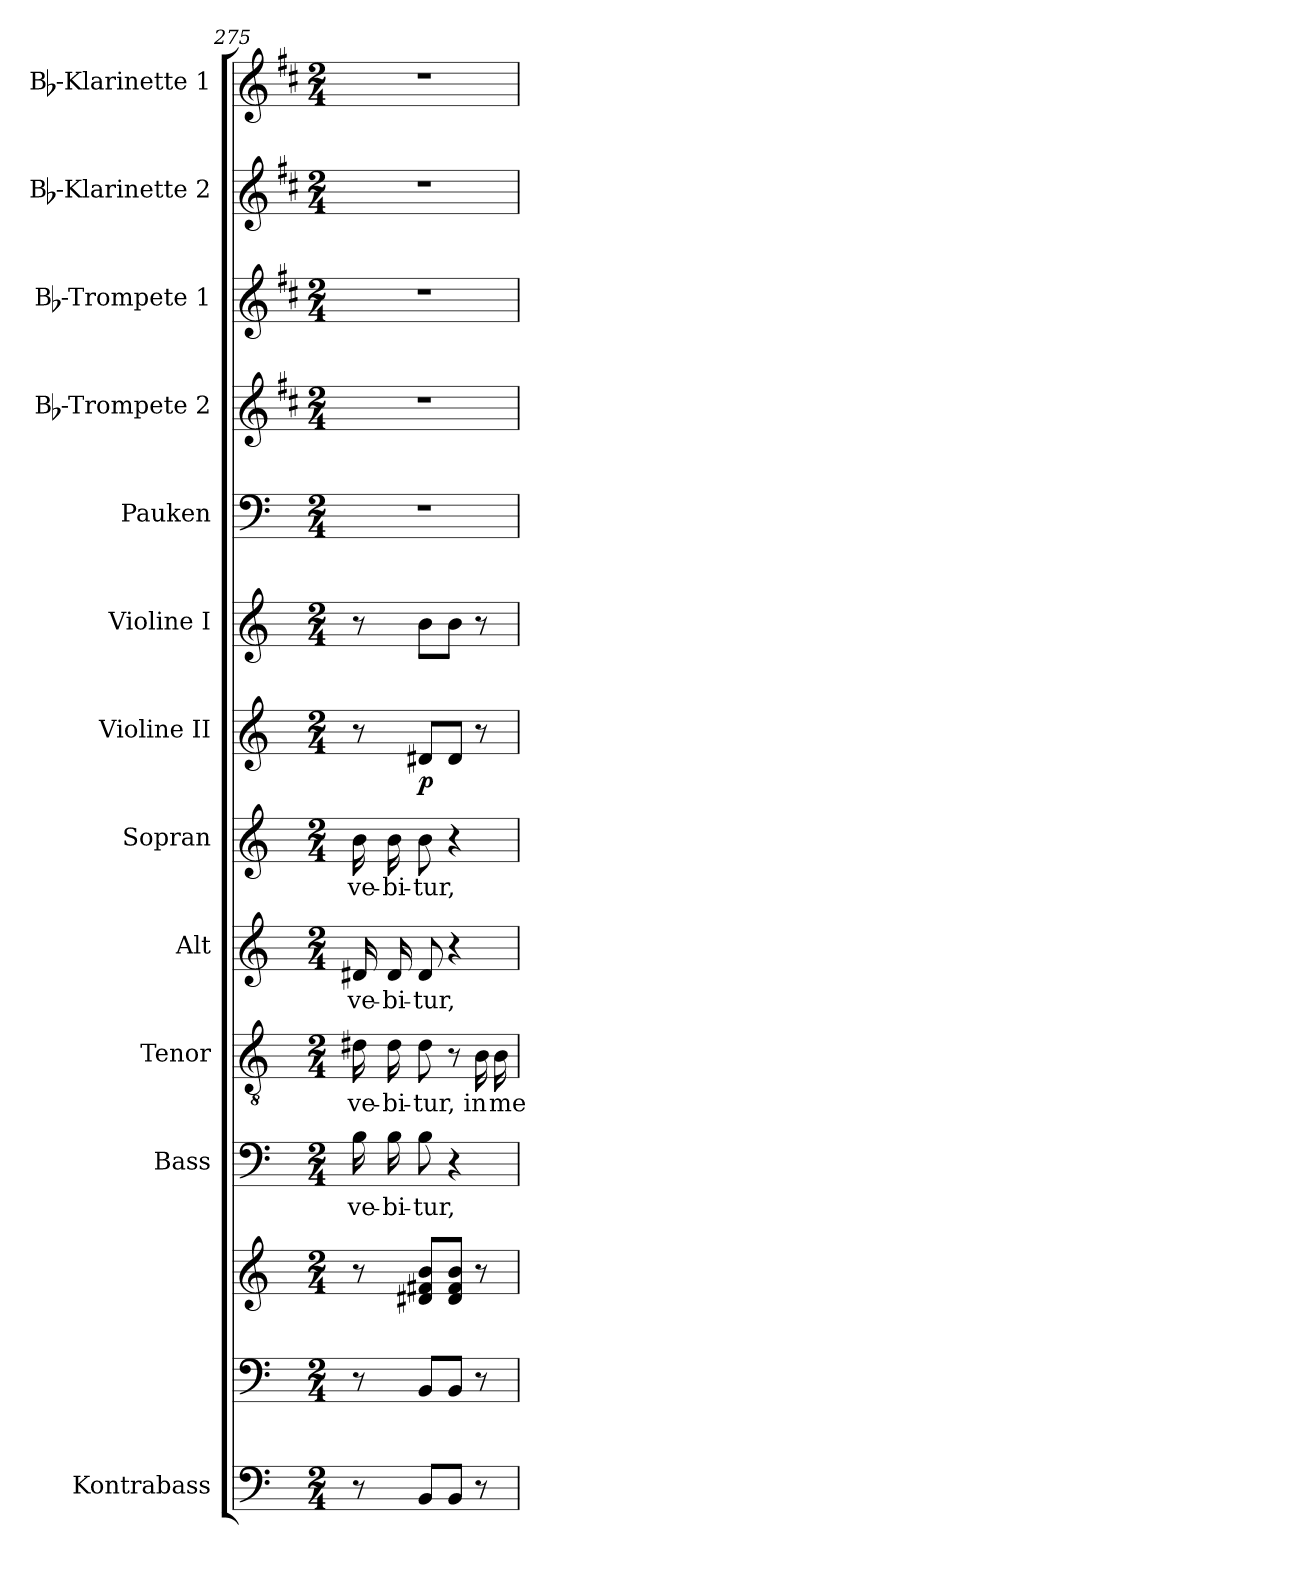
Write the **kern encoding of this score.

**kern	**kern	**kern	**kern	**text	**kern	**text	**kern	**text	**kern	**text	**kern	**dynam	**kern	**kern	**kern	**kern	**kern	**kern
*part13	*part12	*part12	*part11	*part11	*part10	*part10	*part9	*part9	*part8	*part8	*part7	*part7	*part6	*part5	*part4	*part3	*part2	*part1
*staff14	*staff13	*staff12	*staff11	*staff11	*staff10	*staff10	*staff9	*staff9	*staff8	*staff8	*staff7	*staff7	*staff6	*staff5	*staff4	*staff3	*staff2	*staff1
*I"Kontrabass	*	*	*I"Bass	*	*I"Tenor	*	*I"Alt	*	*I"Sopran	*	*I"Violine II	*	*I"Violine I	*I"Pauken	*I"Bb-Trompete 2	*I"Bb-Trompete 1	*I"Bb-Klarinette 2	*I"Bb-Klarinette 1
*I'Kb.	*	*	*I'B.	*	*I'T.	*	*I'A.	*	*I'S.	*	*I'Vl. II	*	*I'Vl. I	*I'Pk.	*I'Bb Trp. 2	*I'Bb Trp. 1	*I'Bb Kl. 2	*I'Bb Kl. 1
*clefF4	*clefF4	*clefG2	*clefF4	*	*clefGv2	*	*clefG2	*	*clefG2	*	*clefG2	*	*clefG2	*clefF4	*clefG2	*clefG2	*clefG2	*clefG2
*ITrd7c12	*	*	*	*	*	*	*	*	*	*	*	*	*	*	*ITrd1c2	*ITrd1c2	*ITrd1c2	*ITrd1c2
*k[]	*k[]	*k[]	*k[]	*	*k[]	*	*k[]	*	*k[]	*	*k[]	*	*k[]	*k[]	*k[]	*k[]	*k[]	*k[]
*C:	*C:	*C:	*C:	*	*C:	*	*C:	*	*C:	*	*C:	*	*C:	*C:	*C:	*C:	*C:	*C:
*M2/4	*M2/4	*M2/4	*M2/4	*	*M2/4	*	*M2/4	*	*M2/4	*	*M2/4	*	*M2/4	*M2/4	*M2/4	*M2/4	*M2/4	*M2/4
=275	=275	=275	=275	=275	=275	=275	=275	=275	=275	=275	=275	=275	=275	=275	=275	=275	=275	=275
!	!	!	!	!LO:LY:b	!	!LO:LY:b	!	!LO:LY:b	!	!LO:LY:b	!	!	!	!	!	!	!	!
8r	8r	8r	16B\	ve-	16d#X\	-ve-	16d#X/	-ve-	16b\	-ve-	8r	.	8r	2r	2r	2r	2r	2r
!	!	!	!	!LO:LY:b	!	!LO:LY:b	!	!LO:LY:b	!	!LO:LY:b	!	!	!	!	!	!	!	!
.	.	.	16B\	-bi-	16d#\	-bi-	16d#/	-bi-	16b\	-bi-	.	.	.	.	.	.	.	.
!	!	!	!	!LO:LY:b	!	!LO:LY:b	!	!LO:LY:b	!	!LO:LY:b	!	!LO:DY:b	!	!	!	!	!	!
8BBB/L	8BB/L	8d#X/ 8f#X/ 8b/L	8B\	-tur,	8d#\	-tur,	8d#/	-tur,	8b\	-tur,	8d#X/L	p	8b\L	.	.	.	.	.
8BBB/J	8BB/J	8d#/ 8f#/ 8b/J	4r	.	8r	.	4r	.	4r	.	8d#/J	.	8b\J	.	.	.	.	.
!	!	!	!	!	!	!LO:LY:b	!	!	!	!	!	!	!	!	!	!	!	!
8r	8r	8r	.	.	16B\	in	.	.	.	.	8r	.	8r	.	.	.	.	.
!	!	!	!	!	!	!LO:LY:b	!	!	!	!	!	!	!	!	!	!	!	!
.	.	.	.	.	16B\	me-	.	.	.	.	.	.	.	.	.	.	.	.
=	=	=	=	=	=	=	=	=	=	=	=	=	=	=	=	=	=	=
*-	*-	*-	*-	*-	*-	*-	*-	*-	*-	*-	*-	*-	*-	*-	*-	*-	*-	*-
